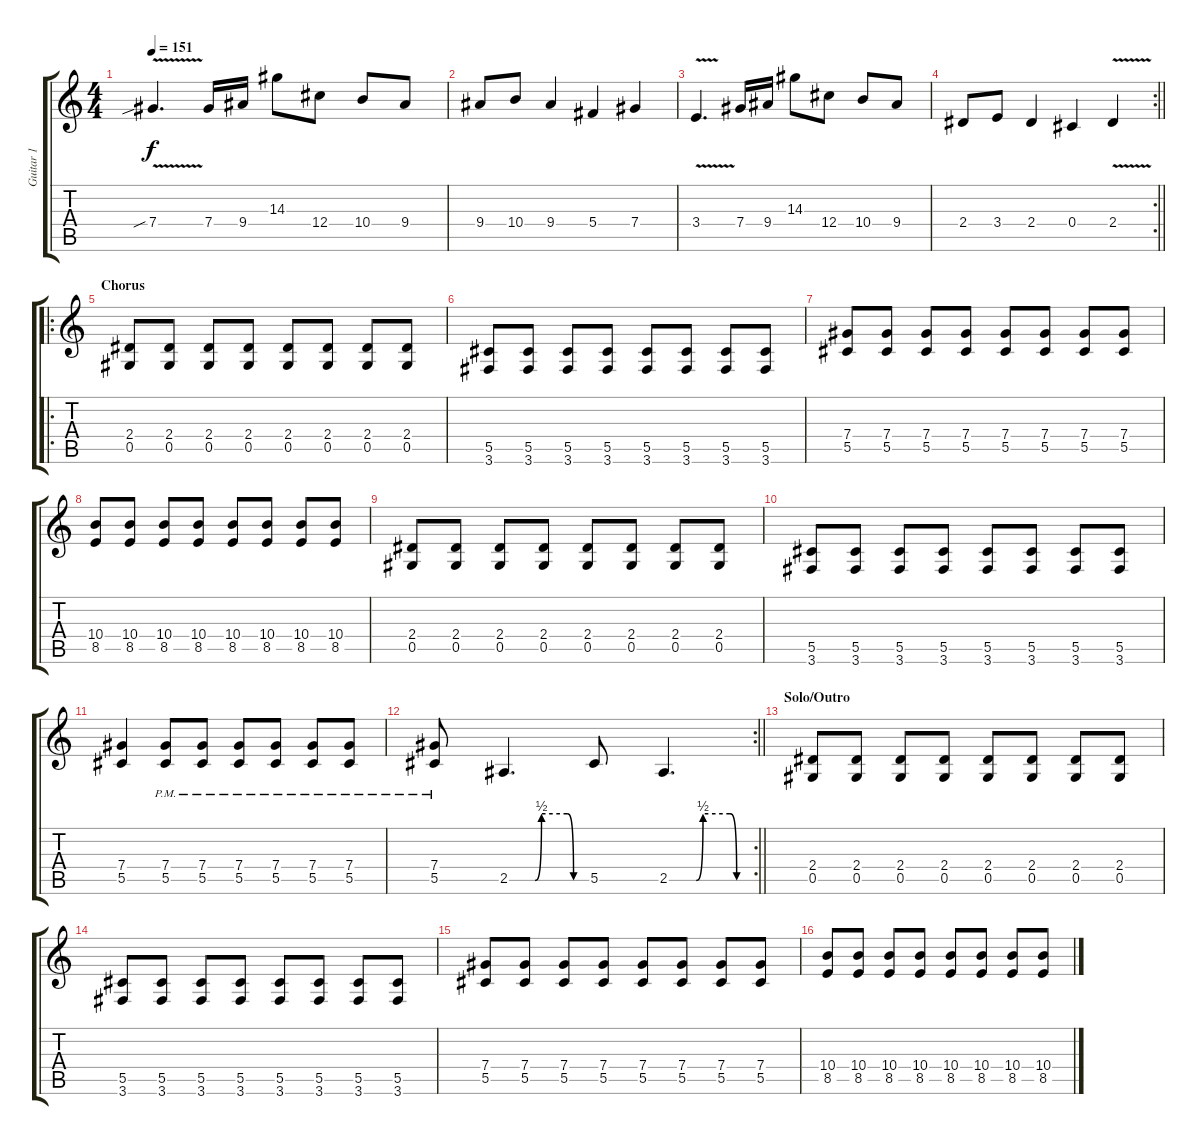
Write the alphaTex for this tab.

\track ("Guitar 1" "Guitar 1") {instrument electricguitarjazz}
\staff {score tabs}
\tuning (Eb4 Bb3 Gb3 Db3 Ab2 Eb2) {hide}
\ts (4 4)
\tempo 151
\clef g2
\ks c
7.4{v sib}.4{d dy f} 7.4.16 9.4.16 14.3.8 12.4.8 10.4.8 9.4.8 |
9.4.8 10.4.8 9.4.4 5.4.4 7.4.4 |
3.4{v}.4{d} 7.4.16 9.4.16 14.3.8 12.4.8 10.4.8 9.4.8 |
\rc 2
\barLineRight lightlight
2.4.8 3.4.8 2.4.4 0.4.4 2.4{v}.4 |
\ro
\section ("" "Chorus")
(2.4 0.5).8{instrument overdrivenguitar} (2.4 0.5).8 (2.4 0.5).8 (2.4 0.5).8 (2.4 0.5).8 (2.4 0.5).8 (2.4 0.5).8 (2.4 0.5).8 |
(5.5 3.6).8 (5.5 3.6).8 (5.5 3.6).8 (5.5 3.6).8 (5.5 3.6).8 (5.5 3.6).8 (5.5 3.6).8 (5.5 3.6).8 |
(7.4 5.5).8 (7.4 5.5).8 (7.4 5.5).8 (7.4 5.5).8 (7.4 5.5).8 (7.4 5.5).8 (7.4 5.5).8 (7.4 5.5).8 |
(10.4 8.5).8 (10.4 8.5).8 (10.4 8.5).8 (10.4 8.5).8 (10.4 8.5).8 (10.4 8.5).8 (10.4 8.5).8 (10.4 8.5).8 |
(2.4 0.5).8 (2.4 0.5).8 (2.4 0.5).8 (2.4 0.5).8 (2.4 0.5).8 (2.4 0.5).8 (2.4 0.5).8 (2.4 0.5).8 |
(5.5 3.6).8 (5.5 3.6).8 (5.5 3.6).8 (5.5 3.6).8 (5.5 3.6).8 (5.5 3.6).8 (5.5 3.6).8 (5.5 3.6).8 |
(7.4 5.5).4 (7.4{pm} 5.5{pm}).8 (7.4{pm} 5.5{pm}).8 (7.4{pm} 5.5{pm}).8 (7.4{pm} 5.5{pm}).8 (7.4{pm} 5.5{pm}).8 (7.4{pm} 5.5{pm}).8 |
\rc 2
\barLineRight lightlight
(7.4{pm} 5.5{pm}).8 2.5{be (custom 0 0 15 0 20 0 25 2 45 2 50 0 60 0)}.4{d} 5.5.8 2.5{be (custom 0 0 15 0 20 0 25 2 45 2 50 0 60 0)}.4{d} |
\section ("" "Solo/Outro")
(2.4 0.5).8{instrument overdrivenguitar} (2.4 0.5).8 (2.4 0.5).8 (2.4 0.5).8 (2.4 0.5).8 (2.4 0.5).8 (2.4 0.5).8 (2.4 0.5).8 |
(5.5 3.6).8 (5.5 3.6).8 (5.5 3.6).8 (5.5 3.6).8 (5.5 3.6).8 (5.5 3.6).8 (5.5 3.6).8 (5.5 3.6).8 |
(7.4 5.5).8 (7.4 5.5).8 (7.4 5.5).8 (7.4 5.5).8 (7.4 5.5).8 (7.4 5.5).8 (7.4 5.5).8 (7.4 5.5).8 |
(10.4 8.5).8 (10.4 8.5).8 (10.4 8.5).8 (10.4 8.5).8 (10.4 8.5).8 (10.4 8.5).8 (10.4 8.5).8 (10.4 8.5).8
